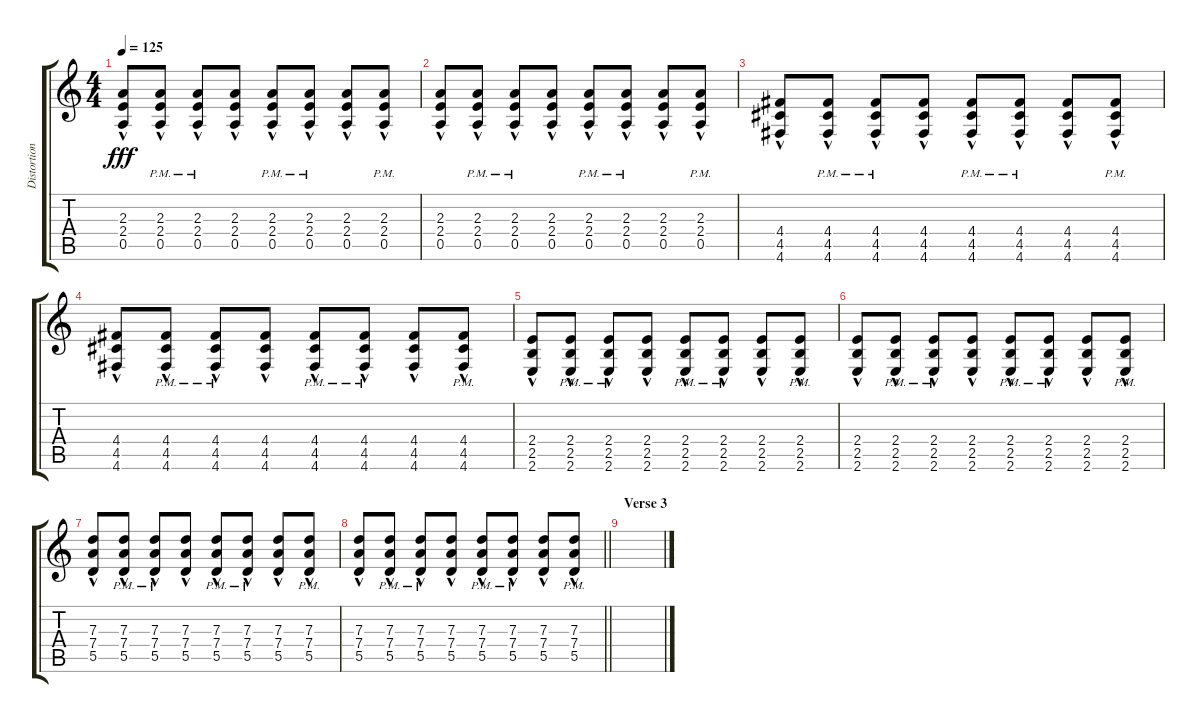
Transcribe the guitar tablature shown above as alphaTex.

\track ("Distortion Guitar 1" "Distortion") {instrument overdrivenguitar}
\staff {score tabs}
\tuning (E4 B3 G3 D3 A2 D2) {hide}
\ts (4 4)
\tempo 125
\clef g2
\ks c
(2.3 2.4 0.5{hac}).8{dy fff} (2.3{pm} 2.4{pm} 0.5{hac pm}).8 (2.3{pm} 2.4{pm} 0.5{hac pm}).8 (2.3 2.4 0.5{hac}).8 (2.3{pm} 2.4{pm} 0.5{hac pm}).8 (2.3{pm} 2.4{pm} 0.5{hac pm}).8 (2.3 2.4 0.5{hac}).8 (2.3{pm} 2.4{pm} 0.5{hac pm}).8 |
(2.3 2.4 0.5{hac}).8 (2.3{pm} 2.4{pm} 0.5{hac pm}).8 (2.3{pm} 2.4{pm} 0.5{hac pm}).8 (2.3 2.4 0.5{hac}).8 (2.3{pm} 2.4{pm} 0.5{hac pm}).8 (2.3{pm} 2.4{pm} 0.5{hac pm}).8 (2.3 2.4 0.5{hac}).8 (2.3{pm} 2.4{pm} 0.5{hac pm}).8 |
(4.4 4.5{hac} 4.6).8 (4.4{pm} 4.5{hac pm} 4.6{pm}).8 (4.4{pm} 4.5{hac pm} 4.6{pm}).8 (4.4 4.5{hac} 4.6).8 (4.4{pm} 4.5{hac pm} 4.6{pm}).8 (4.4{pm} 4.5{hac pm} 4.6{pm}).8 (4.4 4.5{hac} 4.6).8 (4.4{pm} 4.5{hac pm} 4.6{pm}).8 |
(4.4 4.5{hac} 4.6).8 (4.4{pm} 4.5{hac pm} 4.6{pm}).8 (4.4{pm} 4.5{hac pm} 4.6{pm}).8 (4.4 4.5{hac} 4.6).8 (4.4{pm} 4.5{hac pm} 4.6{pm}).8 (4.4{pm} 4.5{hac pm} 4.6{pm}).8 (4.4 4.5{hac} 4.6).8 (4.4{pm} 4.5{hac pm} 4.6{pm}).8 |
(2.4{hac} 2.5 2.6).8 (2.4{hac pm} 2.5{pm} 2.6{pm}).8 (2.4{hac pm} 2.5{pm} 2.6{pm}).8 (2.4{hac} 2.5 2.6).8 (2.4{hac pm} 2.5{pm} 2.6{pm}).8 (2.4{hac pm} 2.5{pm} 2.6{pm}).8 (2.4{hac} 2.5 2.6).8 (2.4{hac pm} 2.5{pm} 2.6{pm}).8 |
(2.4{hac} 2.5 2.6).8 (2.4{hac pm} 2.5{pm} 2.6{pm}).8 (2.4{hac pm} 2.5{pm} 2.6{pm}).8 (2.4{hac} 2.5 2.6).8 (2.4{hac pm} 2.5{pm} 2.6{pm}).8 (2.4{hac pm} 2.5{pm} 2.6{pm}).8 (2.4{hac} 2.5 2.6).8 (2.4{hac pm} 2.5{pm} 2.6{pm}).8 |
(7.3 7.4{hac} 5.5).8 (7.3{pm} 7.4{hac pm} 5.5{pm}).8 (7.3{pm} 7.4{hac pm} 5.5{pm}).8 (7.3 7.4{hac} 5.5).8 (7.3{pm} 7.4{hac pm} 5.5{pm}).8 (7.3{pm} 7.4{hac pm} 5.5{pm}).8 (7.3 7.4{hac} 5.5).8 (7.3{pm} 7.4{hac pm} 5.5{pm}).8 |
\barLineRight lightlight
(7.3 7.4{hac} 5.5).8 (7.3{pm} 7.4{hac pm} 5.5{pm}).8 (7.3{pm} 7.4{hac pm} 5.5{pm}).8 (7.3 7.4{hac} 5.5).8 (7.3{pm} 7.4{hac pm} 5.5{pm}).8 (7.3{pm} 7.4{hac pm} 5.5{pm}).8 (7.3 7.4{hac} 5.5).8 (7.3{pm} 7.4{hac pm} 5.5{pm}).8 |
\section ("" "Verse 3")
